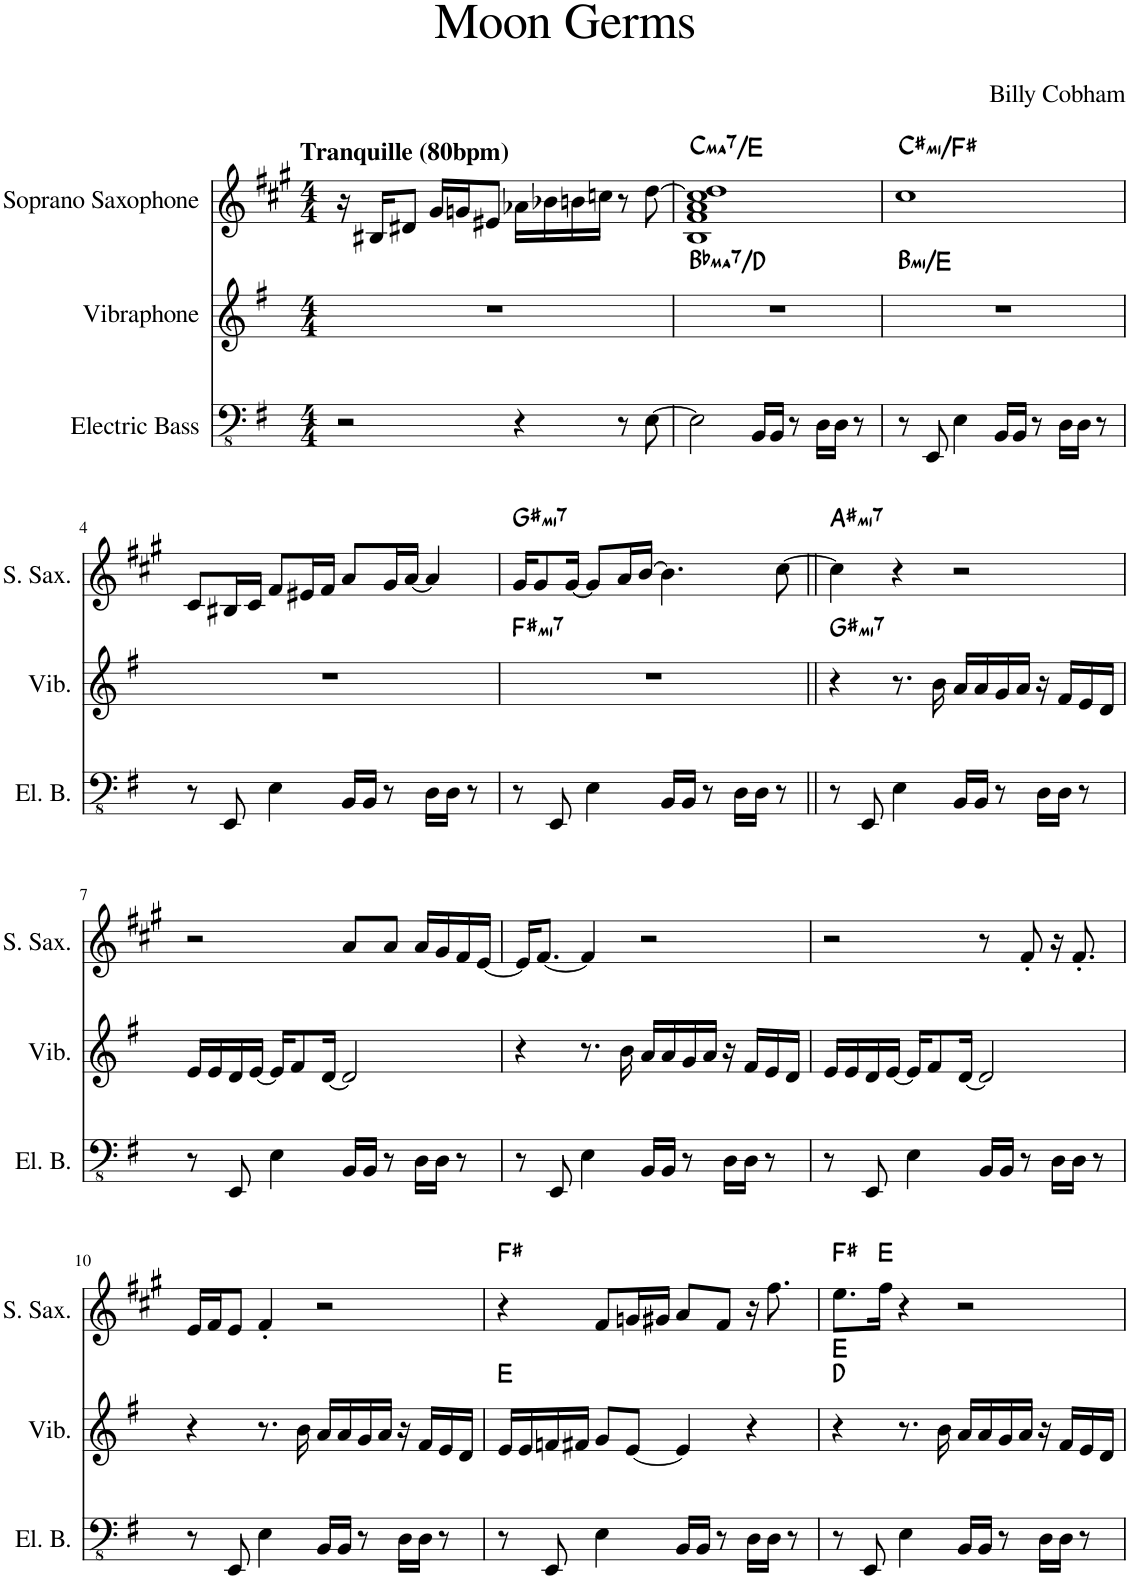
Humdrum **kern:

**kern	**kern	**harte	**kern	**harte
*part3	*part2	*part2	*part1	*part1
*staff3	*staff2	*	*staff1	*
*I"Electric Bass	*I"Vibraphone	*	*I"Soprano Saxophone	*
*I'El. B.	*I'Vib.	*	*I'S. Sax.	*
*clefFv4	*clefG2	*	*clefG2	*
*	*	*	*Trd1c2	*
*k[f#]	*k[f#]	*	*k[f#c#g#]	*
*M4/4	*M4/4	*	*M4/4	*
=1	=1	=1	=1	=1
!	!	!	!LO:TX:a:B:t=Tranquille (80bpm)	!
2r	1r	.	16r	.
.	.	.	16B#X/KL	.
.	.	.	8d#X/J	.
.	.	.	16g#/LL	.
.	.	.	16gn/J	.
.	.	.	8e#X/J	.
4r	.	.	16a-X\LL	.
.	.	.	16b-X\	.
.	.	.	16bn\	.
.	.	.	16ccn\JJ	.
8r	.	.	8r	.
[8EE\	.	.	[8dd\	.
=2	=2	=2	=2	=2
!	!	!LO:H:kt=ma7	!	!LO:H:kt=ma7
2EE\]	1r	Bb:maj7/3	1B 1f# 1a 1cc# 1dd]	C:maj7/3
16BBB/LL	.	.	.	.
16BBB/JJ	.	.	.	.
8r	.	.	.	.
16DD\LL	.	.	.	.
16DD\JJ	.	.	.	.
8r	.	.	.	.
=3	=3	=3	=3	=3
!	!	!LO:H:kt=mi	!	!LO:H:kt=mi
8r	1r	B:min/4	1cc#	C#:min/4
8EEE/	.	.	.	.
4EE\	.	.	.	.
16BBB/LL	.	.	.	.
16BBB/JJ	.	.	.	.
8r	.	.	.	.
16DD\LL	.	.	.	.
16DD\JJ	.	.	.	.
8r	.	.	.	.
!!LO:LB:g=z
=4	=4	=4	=4	=4
8r	1r	.	8c#/L	.
8EEE/	.	.	16B#X/L	.
.	.	.	16c#/JJ	.
4EE\	.	.	8f#/L	.
.	.	.	16e#X/L	.
.	.	.	16f#/JJ	.
16BBB/LL	.	.	8a/L	.
16BBB/JJ	.	.	.	.
8r	.	.	16g#/L	.
.	.	.	[16a/JJ	.
16DD\LL	.	.	4a/]	.
16DD\JJ	.	.	.	.
8r	.	.	.	.
=5	=5	=5	=5	=5
!	!	!LO:H:kt=mi7	!	!LO:H:kt=mi7
8r	1r	F#:min7	16g#/KL	G#:min7
.	.	.	8g#/	.
8EEE/	.	.	.	.
.	.	.	[16g#/Jk	.
4EE\	.	.	8g#/L]	.
.	.	.	16a/L	.
.	.	.	[16b/JJ	.
16BBB/LL	.	.	4.b\]	.
16BBB/JJ	.	.	.	.
8r	.	.	.	.
16DD\LL	.	.	.	.
16DD\JJ	.	.	.	.
8r	.	.	[8cc#\	.
=6||	=6||	=6||	=6||	=6||
!	!	!LO:H:kt=mi7	!	!LO:H:kt=mi7
8r	4r	G#:min7	4cc#\]	A#:min7
8EEE/	.	.	.	.
4EE\	8.r	.	4r	.
.	16b\	.	.	.
16BBB/LL	16a/LL	.	2r	.
16BBB/JJ	16a/	.	.	.
8r	16g/	.	.	.
.	16a/JJ	.	.	.
16DD\LL	16r	.	.	.
16DD\JJ	16f#/LL	.	.	.
8r	16e/	.	.	.
.	16d/JJ	.	.	.
!!LO:LB:g=z
=7	=7	=7	=7	=7
8r	16e/LL	.	2r	.
.	16e/	.	.	.
8EEE/	16d/	.	.	.
.	[16e/JJ	.	.	.
4EE\	16e/KL]	.	.	.
.	8f#/	.	.	.
.	[16d/Jk	.	.	.
16BBB/LL	2d/]	.	8a/L	.
16BBB/JJ	.	.	.	.
8r	.	.	8a/J	.
16DD\LL	.	.	16a/LL	.
16DD\JJ	.	.	16g#/	.
8r	.	.	16f#/	.
.	.	.	[16e/JJ	.
=8	=8	=8	=8	=8
8r	4r	.	16e/KL]	.
.	.	.	[8.f#/J	.
8EEE/	.	.	.	.
4EE\	8.r	.	4f#/]	.
.	16b\	.	.	.
16BBB/LL	16a/LL	.	2r	.
16BBB/JJ	16a/	.	.	.
8r	16g/	.	.	.
.	16a/JJ	.	.	.
16DD\LL	16r	.	.	.
16DD\JJ	16f#/LL	.	.	.
8r	16e/	.	.	.
.	16d/JJ	.	.	.
=9	=9	=9	=9	=9
8r	16e/LL	.	2r	.
.	16e/	.	.	.
8EEE/	16d/	.	.	.
.	[16e/JJ	.	.	.
4EE\	16e/KL]	.	.	.
.	8f#/	.	.	.
.	[16d/Jk	.	.	.
16BBB/LL	2d/]	.	8r	.
16BBB/JJ	.	.	.	.
8r	.	.	8f#'/	.
16DD\LL	.	.	16r	.
16DD\JJ	.	.	8.f#'/	.
8r	.	.	.	.
!!LO:LB:g=z
=10	=10	=10	=10	=10
8r	4r	.	16e/LL	.
.	.	.	16f#/J	.
8EEE/	.	.	8e/J	.
4EE\	8.r	.	4f#'/	.
.	16b\	.	.	.
16BBB/LL	16a/LL	.	2r	.
16BBB/JJ	16a/	.	.	.
8r	16g/	.	.	.
.	16a/JJ	.	.	.
16DD\LL	16r	.	.	.
16DD\JJ	16f#/LL	.	.	.
8r	16e/	.	.	.
.	16d/JJ	.	.	.
=11	=11	=11	=11	=11
8r	16e/LL	E:maj	4r	F#:maj
.	16e/	.	.	.
8EEE/	16fn/	.	.	.
.	16f#X/JJ	.	.	.
4EE\	8g/L	.	8f#/L	.
.	[8e/J	.	16gn/L	.
.	.	.	16g#X/JJ	.
16BBB/LL	4e/]	.	8a/L	.
16BBB/JJ	.	.	.	.
8r	.	.	8f#/J	.
16DD\LL	4r	.	16r	.
16DD\JJ	.	.	8.ff#\	.
8r	.	.	.	.
=12	=12	=12	=12	=12
8r	4r	D:maj E:maj	8.ee\L	F#:maj
8EEE/	.	.	.	.
.	.	.	16ff#\Jk	E:maj
4EE\	8.r	.	4r	.
.	16b\	.	.	.
16BBB/LL	16a/LL	.	2r	.
16BBB/JJ	16a/	.	.	.
8r	16g/	.	.	.
.	16a/JJ	.	.	.
16DD\LL	16r	.	.	.
16DD\JJ	16f#/LL	.	.	.
8r	16e/	.	.	.
.	16d/JJ	.	.	.
=	=	=	=	=
*-	*-	*-	*-	*-
